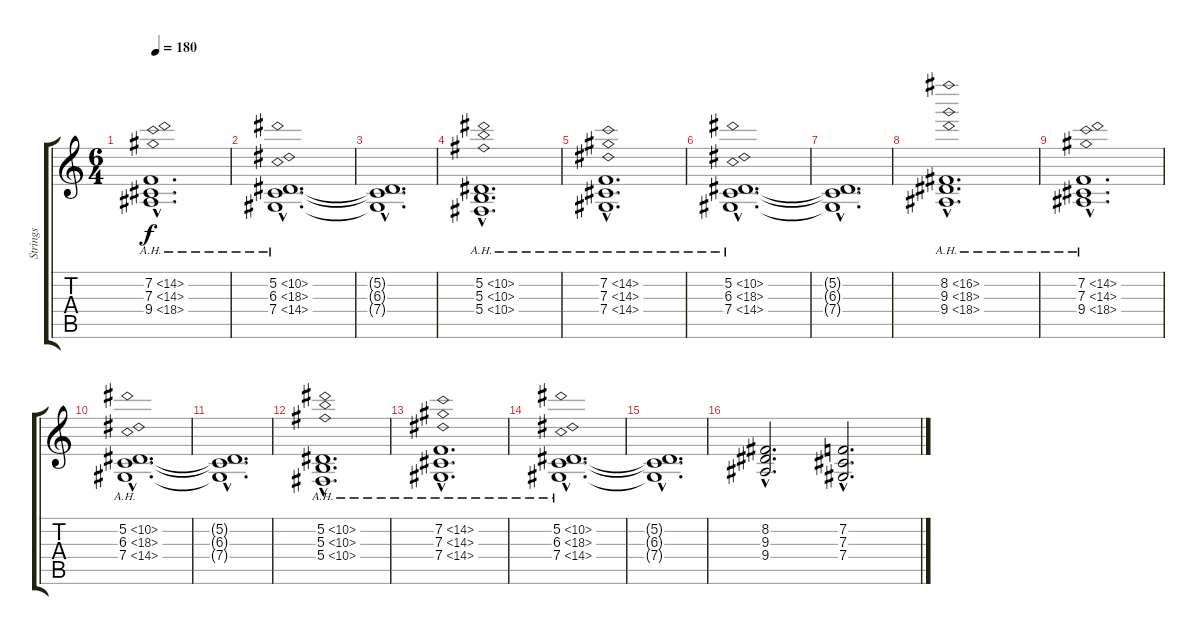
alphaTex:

\track ("Strings" "Strings") {instrument stringensemble1}
\staff {score tabs}
\tuning (Eb4 Bb3 Gb3 Db3 Ab2 Eb2) {hide}
\ts (6 4)
\tempo 180
\clef g2
\ks c
(7.2{ah 7 hac} 7.3{ah 7 hac} 9.4{ah 9 hac}).1{d dy f} |
(5.2{ah 5 hac} 6.3{ah 12 hac} 7.4{ah 7 hac}).1{d} |
(5.2{hac t} 6.3{hac t} 7.4{hac t}).1{d} |
(5.2{ah 5 hac} 5.3{ah 5 hac} 5.4{ah 5 hac}).1{d} |
(7.2{ah 7 hac} 7.3{ah 7 hac} 7.4{ah 7 hac}).1{d} |
(5.2{ah 5 hac} 6.3{ah 12 hac} 7.4{ah 7 hac}).1{d} |
(5.2{hac t} 6.3{hac t} 7.4{hac t}).1{d} |
(8.2{ah 8 hac} 9.3{ah 9 hac} 9.4{ah 9 hac}).1{d} |
(7.2{ah 7 hac} 7.3{ah 7 hac} 9.4{ah 9 hac}).1{d} |
(5.2{ah 5 hac} 6.3{ah 12 hac} 7.4{ah 7 hac}).1{d} |
(5.2{hac t} 6.3{hac t} 7.4{hac t}).1{d} |
(5.2{ah 5 hac} 5.3{ah 5 hac} 5.4{ah 5 hac}).1{d} |
(7.2{ah 7 hac} 7.3{ah 7 hac} 7.4{ah 7 hac}).1{d} |
(5.2{ah 5 hac} 6.3{ah 12 hac} 7.4{ah 7 hac}).1{d} |
(5.2{hac t} 6.3{hac t} 7.4{hac t}).1{d} |
(8.2{hac} 9.3{hac} 9.4{hac}).2{d} (7.2{hac} 7.3{hac} 7.4{hac}).2{d}
